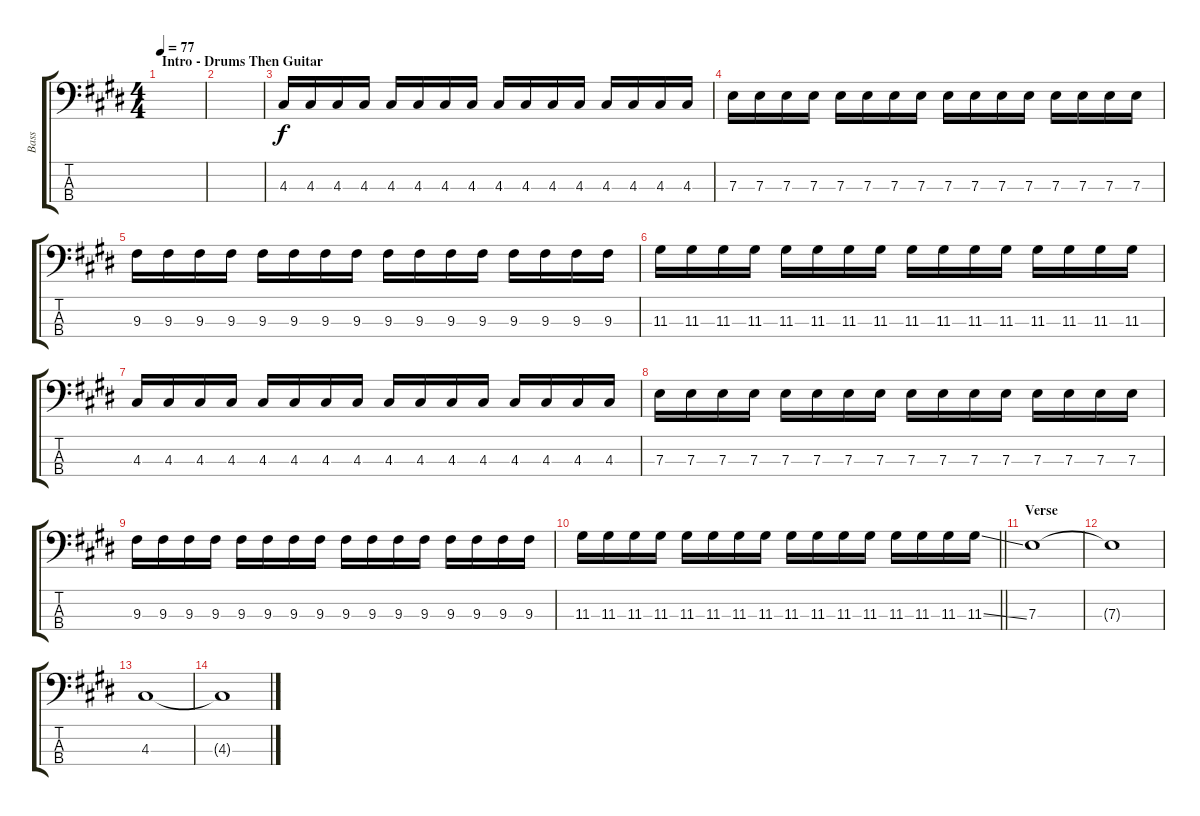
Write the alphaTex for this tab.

\track ("Bass" "Bass") {instrument electricbassfinger}
\staff {score tabs}
\tuning (G2 D2 A1 E1) {hide}
\ts (4 4)
\section ("" "Intro - Drums Then Guitar")
\tempo 77
\clef f4
\ks c#minor
|
|
4.3.16 4.3.16 4.3.16 4.3.16 4.3.16 4.3.16 4.3.16 4.3.16 4.3.16 4.3.16 4.3.16 4.3.16 4.3.16 4.3.16 4.3.16 4.3.16 |
7.3.16 7.3.16 7.3.16 7.3.16 7.3.16 7.3.16 7.3.16 7.3.16 7.3.16 7.3.16 7.3.16 7.3.16 7.3.16 7.3.16 7.3.16 7.3.16 |
9.3.16 9.3.16 9.3.16 9.3.16 9.3.16 9.3.16 9.3.16 9.3.16 9.3.16 9.3.16 9.3.16 9.3.16 9.3.16 9.3.16 9.3.16 9.3.16 |
11.3.16 11.3.16 11.3.16 11.3.16 11.3.16 11.3.16 11.3.16 11.3.16 11.3.16 11.3.16 11.3.16 11.3.16 11.3.16 11.3.16 11.3.16 11.3.16 |
4.3.16 4.3.16 4.3.16 4.3.16 4.3.16 4.3.16 4.3.16 4.3.16 4.3.16 4.3.16 4.3.16 4.3.16 4.3.16 4.3.16 4.3.16 4.3.16 |
7.3.16 7.3.16 7.3.16 7.3.16 7.3.16 7.3.16 7.3.16 7.3.16 7.3.16 7.3.16 7.3.16 7.3.16 7.3.16 7.3.16 7.3.16 7.3.16 |
9.3.16 9.3.16 9.3.16 9.3.16 9.3.16 9.3.16 9.3.16 9.3.16 9.3.16 9.3.16 9.3.16 9.3.16 9.3.16 9.3.16 9.3.16 9.3.16 |
\barLineRight lightlight
11.3.16 11.3.16 11.3.16 11.3.16 11.3.16 11.3.16 11.3.16 11.3.16 11.3.16 11.3.16 11.3.16 11.3.16 11.3.16 11.3.16 11.3.16 11.3{ss}.16 |
\section ("" "Verse")
7.3.1 |
7.3{t}.1 |
4.3.1 |
4.3{t}.1
